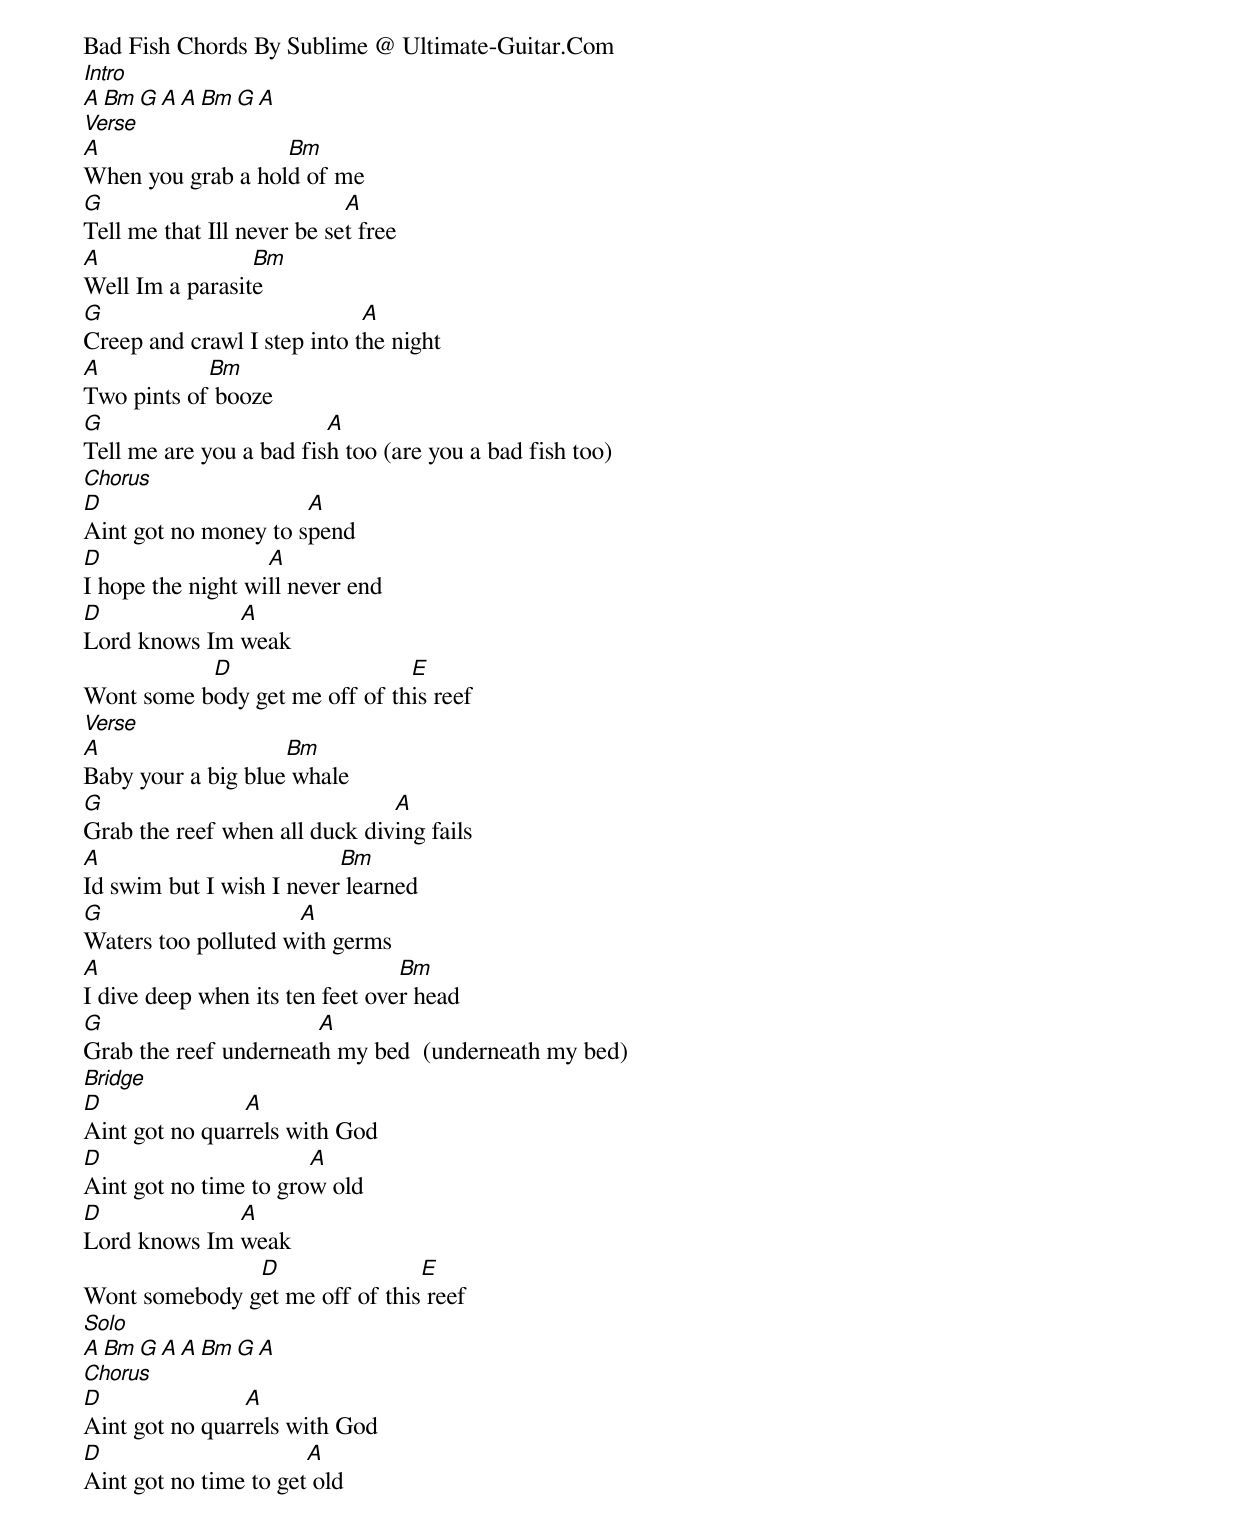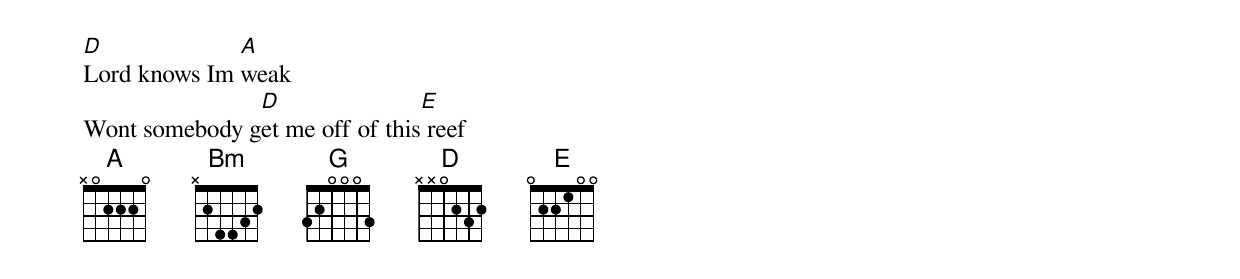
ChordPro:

Bad Fish Chords By Sublime @ Ultimate-Guitar.Com
[Intro]
[A Bm G A][A Bm G A]
[Verse]
[A]When you grab a hol[Bm]d of me
[G]Tell me that Ill never be se[A]t free
[A]Well Im a parasit[Bm]e
[G]Creep and crawl I step into t[A]he night
[A]Two pints of[Bm] booze
[G]Tell me are you a bad fis[A]h too (are you a bad fish too)
[Chorus]
[D]Aint got no money to s[A]pend
[D]I hope the night wi[A]ll never end
[D]Lord knows Im [A]weak
Wont some b[D]ody get me off of th[E]is reef
[Verse]
[A]Baby your a big blue[Bm] whale
[G]Grab the reef when all duck div[A]ing fails
[A]Id swim but I wish I never[Bm] learned
[G]Waters too polluted w[A]ith germs
[A]I dive deep when its ten feet ove[Bm]r head
[G]Grab the reef underneat[A]h my bed  (underneath my bed)
[Bridge]
[D]Aint got no quar[A]rels with God
[D]Aint got no time to gro[A]w old
[D]Lord knows Im [A]weak
Wont somebody g[D]et me off of this[E] reef
[Solo]
[A Bm G A][A Bm G A]
[Chorus]
[D]Aint got no quar[A]rels with God
[D]Aint got no time to get[A] old
[D]Lord knows Im [A]weak
Wont somebody g[D]et me off of this[E] reef
